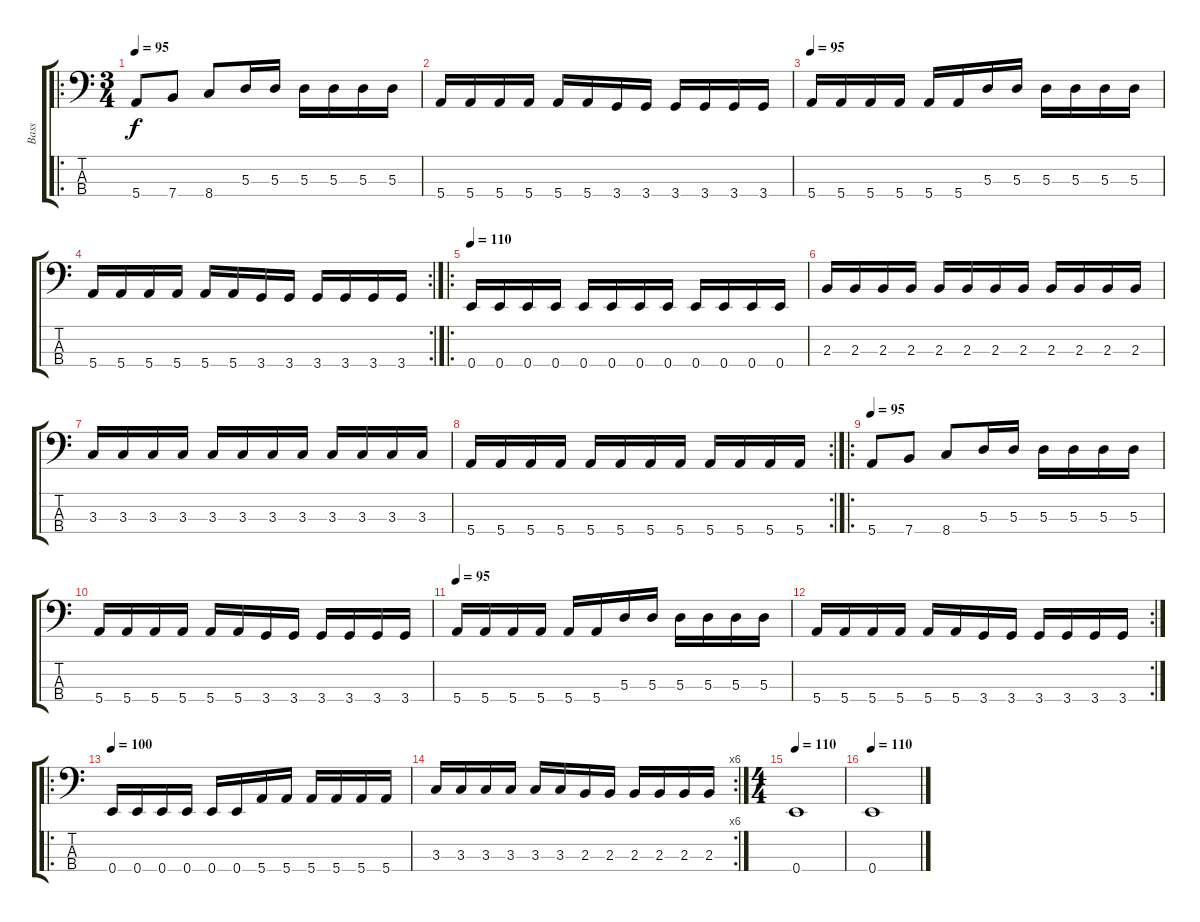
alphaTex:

\track ("Bass" "Bass") {instrument electricbassfinger}
\staff {score tabs}
\tuning (G2 D2 A1 E1) {hide}
\ro
\ts (3 4)
\tempo 95
\clef f4
\ks c
5.4.8{dy f} 7.4.8 8.4.8 5.3.16 5.3.16 5.3.16 5.3.16 5.3.16 5.3.16 |
5.4.16 5.4.16 5.4.16 5.4.16 5.4.16 5.4.16 3.4.16 3.4.16 3.4.16 3.4.16 3.4.16 3.4.16 |
\tempo 95
5.4.16 5.4.16 5.4.16 5.4.16 5.4.16 5.4.16 5.3.16 5.3.16 5.3.16 5.3.16 5.3.16 5.3.16 |
\rc 2
5.4.16 5.4.16 5.4.16 5.4.16 5.4.16 5.4.16 3.4.16 3.4.16 3.4.16 3.4.16 3.4.16 3.4.16 |
\ro
\tempo 110
0.4.16 0.4.16 0.4.16 0.4.16 0.4.16 0.4.16 0.4.16 0.4.16 0.4.16 0.4.16 0.4.16 0.4.16 |
2.3.16 2.3.16 2.3.16 2.3.16 2.3.16 2.3.16 2.3.16 2.3.16 2.3.16 2.3.16 2.3.16 2.3.16 |
3.3.16 3.3.16 3.3.16 3.3.16 3.3.16 3.3.16 3.3.16 3.3.16 3.3.16 3.3.16 3.3.16 3.3.16 |
\rc 2
5.4.16 5.4.16 5.4.16 5.4.16 5.4.16 5.4.16 5.4.16 5.4.16 5.4.16 5.4.16 5.4.16 5.4.16 |
\ro
\tempo 95
5.4.8 7.4.8 8.4.8 5.3.16 5.3.16 5.3.16 5.3.16 5.3.16 5.3.16 |
5.4.16 5.4.16 5.4.16 5.4.16 5.4.16 5.4.16 3.4.16 3.4.16 3.4.16 3.4.16 3.4.16 3.4.16 |
\tempo 95
5.4.16 5.4.16 5.4.16 5.4.16 5.4.16 5.4.16 5.3.16 5.3.16 5.3.16 5.3.16 5.3.16 5.3.16 |
\rc 2
5.4.16 5.4.16 5.4.16 5.4.16 5.4.16 5.4.16 3.4.16 3.4.16 3.4.16 3.4.16 3.4.16 3.4.16 |
\ro
\tempo 100
0.4.16 0.4.16 0.4.16 0.4.16 0.4.16 0.4.16 5.4.16 5.4.16 5.4.16 5.4.16 5.4.16 5.4.16 |
\rc 6
3.3.16 3.3.16 3.3.16 3.3.16 3.3.16 3.3.16 2.3.16 2.3.16 2.3.16 2.3.16 2.3.16 2.3.16 |
\ts (4 4)
\tempo 110
0.4.1 |
\tempo 110
0.4.1
